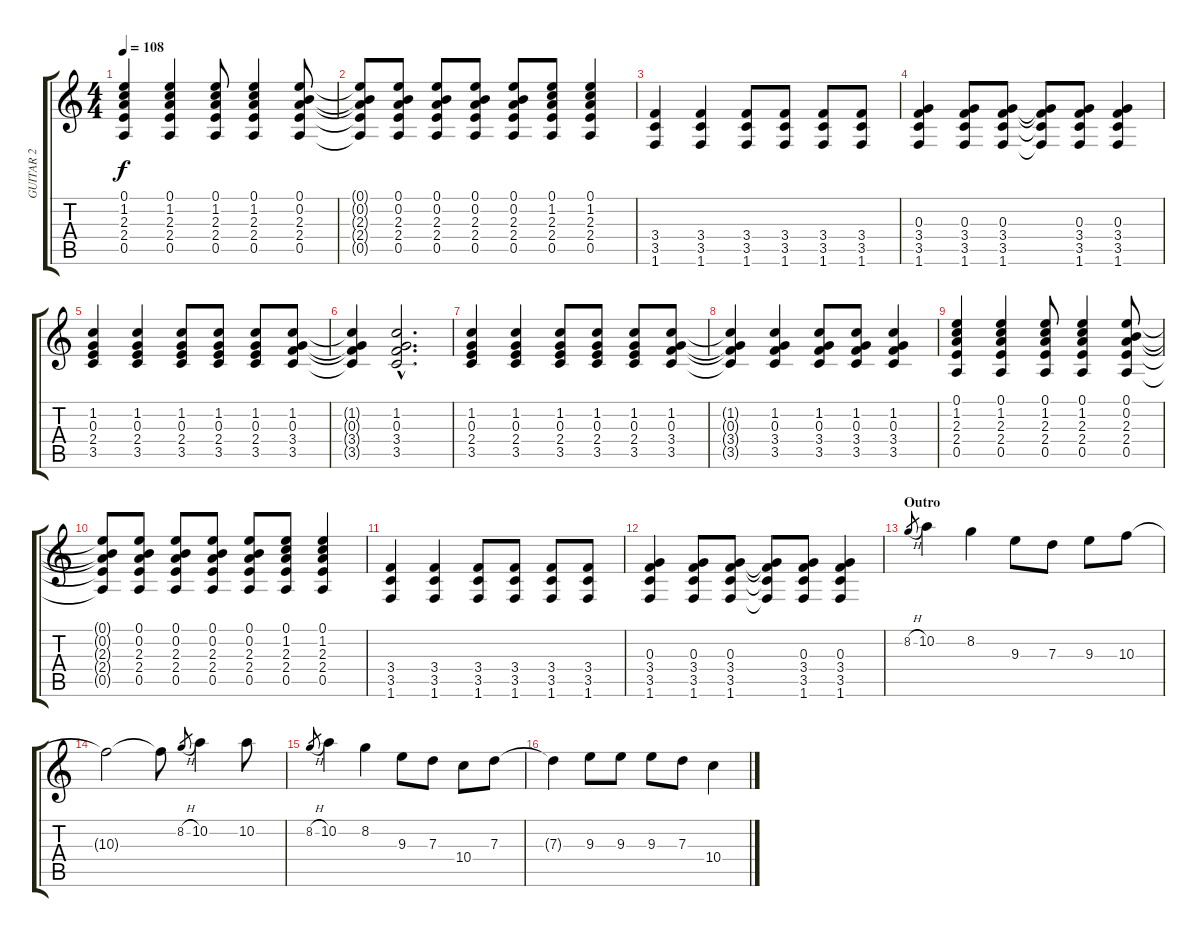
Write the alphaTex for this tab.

\track ("GUITAR 2" "GUITAR 2") {instrument distortionguitar}
\staff {score tabs}
\tuning (E4 B3 G3 D3 A2 E2) {hide}
\ts (4 4)
\tempo 108
\clef g2
\ks c
(0.1 1.2 2.3 2.4 0.5).4{dy f} (0.1 1.2 2.3 2.4 0.5).4 (0.1 1.2 2.3 2.4 0.5).8 (0.1 1.2 2.3 2.4 0.5).4 (0.1 0.2 2.3 2.4 0.5).8 |
(0.1{t} 0.2{t} 2.3{t} 2.4{t} 0.5{t}).8 (0.1 0.2 2.3 2.4 0.5).8 (0.1 0.2 2.3 2.4 0.5).8 (0.1 0.2 2.3 2.4 0.5).8 (0.1 0.2 2.3 2.4 0.5).8 (0.1 1.2 2.3 2.4 0.5).8 (0.1 1.2 2.3 2.4 0.5).4 |
(3.4 3.5 1.6).4 (3.4 3.5 1.6).4 (3.4 3.5 1.6).8 (3.4 3.5 1.6).8 (3.4 3.5 1.6).8 (3.4 3.5 1.6).8 |
(0.3 3.4 3.5 1.6).4 (0.3 3.4 3.5 1.6).8 (0.3 3.4 3.5 1.6).8 (0.3{t} 3.4{t} 3.5{t} 1.6{t}).8 (0.3 3.4 3.5 1.6).8 (0.3 3.4 3.5 1.6).4 |
(1.2 0.3 2.4 3.5).4 (1.2 0.3 2.4 3.5).4 (1.2 0.3 2.4 3.5).8 (1.2 0.3 2.4 3.5).8 (1.2 0.3 2.4 3.5).8 (1.2 0.3 3.4 3.5).8 |
(1.2{t} 0.3{t} 3.4{t} 3.5{t}).4 (1.2{hac} 0.3{hac} 3.4{hac} 3.5{hac}).2{d} |
(1.2 0.3 2.4 3.5).4 (1.2 0.3 2.4 3.5).4 (1.2 0.3 2.4 3.5).8 (1.2 0.3 2.4 3.5).8 (1.2 0.3 2.4 3.5).8 (1.2 0.3 3.4 3.5).8 |
(1.2{t} 0.3{t} 3.4{t} 3.5{t}).4 (1.2 0.3 3.4 3.5).4 (1.2 0.3 3.4 3.5).8 (1.2 0.3 3.4 3.5).8 (1.2 0.3 3.4 3.5).4 |
(0.1 1.2 2.3 2.4 0.5).4 (0.1 1.2 2.3 2.4 0.5).4 (0.1 1.2 2.3 2.4 0.5).8 (0.1 1.2 2.3 2.4 0.5).4 (0.1 0.2 2.3 2.4 0.5).8 |
(0.1{t} 0.2{t} 2.3{t} 2.4{t} 0.5{t}).8 (0.1 0.2 2.3 2.4 0.5).8 (0.1 0.2 2.3 2.4 0.5).8 (0.1 0.2 2.3 2.4 0.5).8 (0.1 0.2 2.3 2.4 0.5).8 (0.1 1.2 2.3 2.4 0.5).8 (0.1 1.2 2.3 2.4 0.5).4 |
(3.4 3.5 1.6).4 (3.4 3.5 1.6).4 (3.4 3.5 1.6).8 (3.4 3.5 1.6).8 (3.4 3.5 1.6).8 (3.4 3.5 1.6).8 |
(0.3 3.4 3.5 1.6).4 (0.3 3.4 3.5 1.6).8 (0.3 3.4 3.5 1.6).8 (0.3{t} 3.4{t} 3.5{t} 1.6{t}).8 (0.3 3.4 3.5 1.6).8 (0.3 3.4 3.5 1.6).4 |
\section ("" "Outro")
8.2{h}.8{gr} 10.2.4 8.2.4 9.3.8 7.3.8 9.3.8 10.3.8 |
10.3{t}.2 10.3{t}.8 8.2{h}.8{gr} 10.2.4 10.2.8 |
8.2{h}.8{gr} 10.2.4 8.2.4 9.3.8 7.3.8 10.4.8 7.3.8 |
7.3{t}.4 9.3.8 9.3.8 9.3.8 7.3.8 10.4.4
